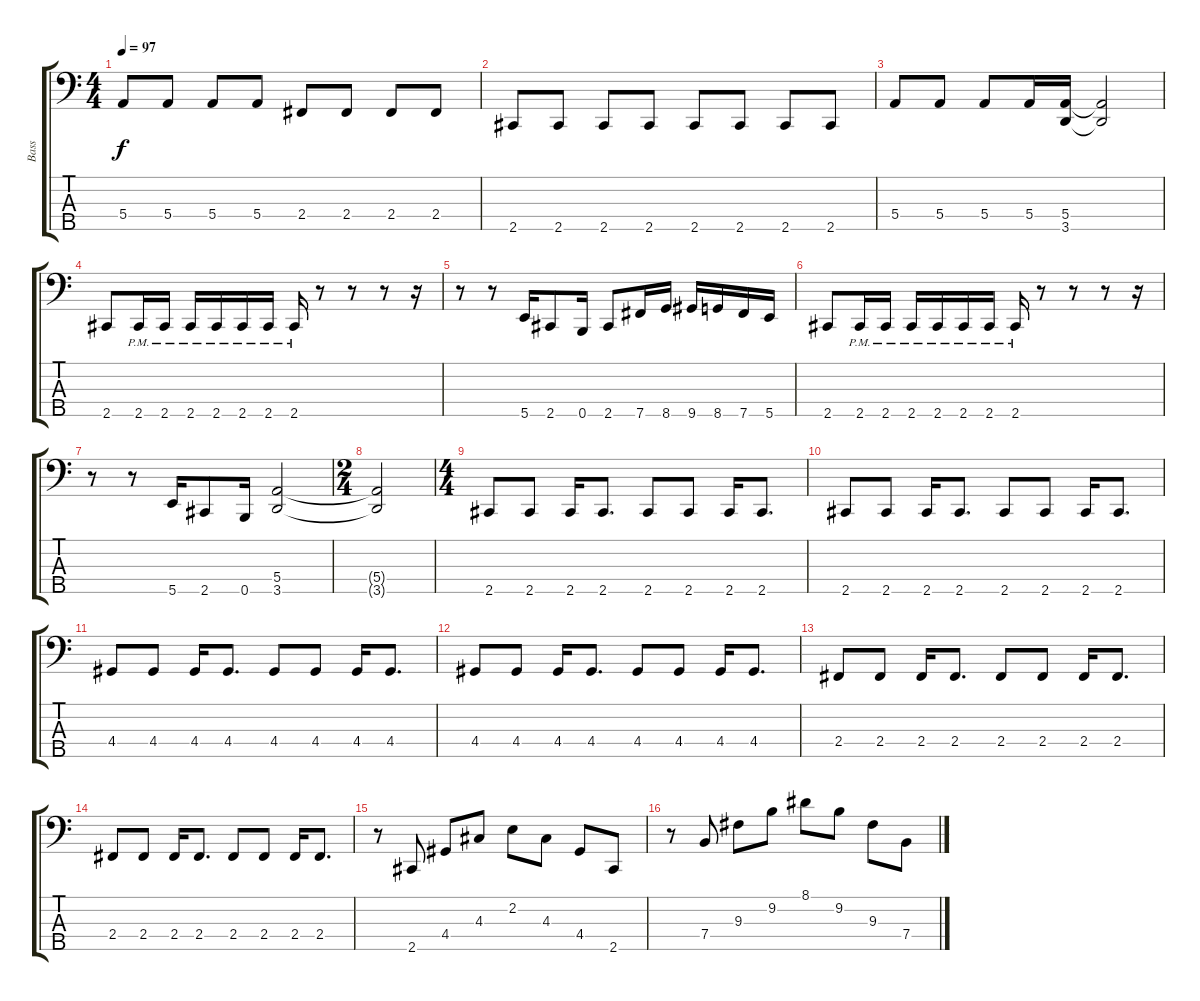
\track ("Bass" "Bass") {instrument electricbassfinger}
\staff {score tabs}
\tuning (G2 D2 A1 E1 B0) {hide}
\ts (4 4)
\tempo 97
\clef f4
\ks c
5.4.8{dy f} 5.4.8 5.4.8 5.4.8 2.4.8 2.4.8 2.4.8 2.4.8 |
2.5.8 2.5.8 2.5.8 2.5.8 2.5.8 2.5.8 2.5.8 2.5.8 |
\section ("" "")
5.4.8 5.4.8 5.4.8 5.4.16 (5.4 3.5).16 (5.4{t} 3.5{t}).2 |
2.5.8 2.5{pm}.16 2.5{pm}.16 2.5{pm}.16 2.5{pm}.16 2.5{pm}.16 2.5{pm}.16 2.5{pm}.16 r.8 r.8 r.8 r.16 |
r.8 r.8 5.5.16 2.5.8 0.5.16 2.5.8 7.5.16 8.5.16 9.5.16 8.5.16 7.5.16 5.5.16 |
2.5.8 2.5{pm}.16 2.5{pm}.16 2.5{pm}.16 2.5{pm}.16 2.5{pm}.16 2.5{pm}.16 2.5{pm}.16 r.8 r.8 r.8 r.16 |
r.8 r.8 5.5.16 2.5.8 0.5.16 (5.4 3.5).2 |
\ts (2 4)
(5.4{t} 3.5{t}).2 |
\ts (4 4)
2.5.8 2.5.8 2.5.16 2.5.8{d} 2.5.8 2.5.8 2.5.16 2.5.8{d} |
2.5.8 2.5.8 2.5.16 2.5.8{d} 2.5.8 2.5.8 2.5.16 2.5.8{d} |
4.4.8 4.4.8 4.4.16 4.4.8{d} 4.4.8 4.4.8 4.4.16 4.4.8{d} |
4.4.8 4.4.8 4.4.16 4.4.8{d} 4.4.8 4.4.8 4.4.16 4.4.8{d} |
2.4.8 2.4.8 2.4.16 2.4.8{d} 2.4.8 2.4.8 2.4.16 2.4.8{d} |
2.4.8 2.4.8 2.4.16 2.4.8{d} 2.4.8 2.4.8 2.4.16 2.4.8{d} |
r.8 2.5.8 4.4.8 4.3.8 2.2.8 4.3.8 4.4.8 2.5.8 |
\section ("" "")
r.8 7.4.8 9.3.8 9.2.8 8.1.8 9.2.8 9.3.8 7.4.8
